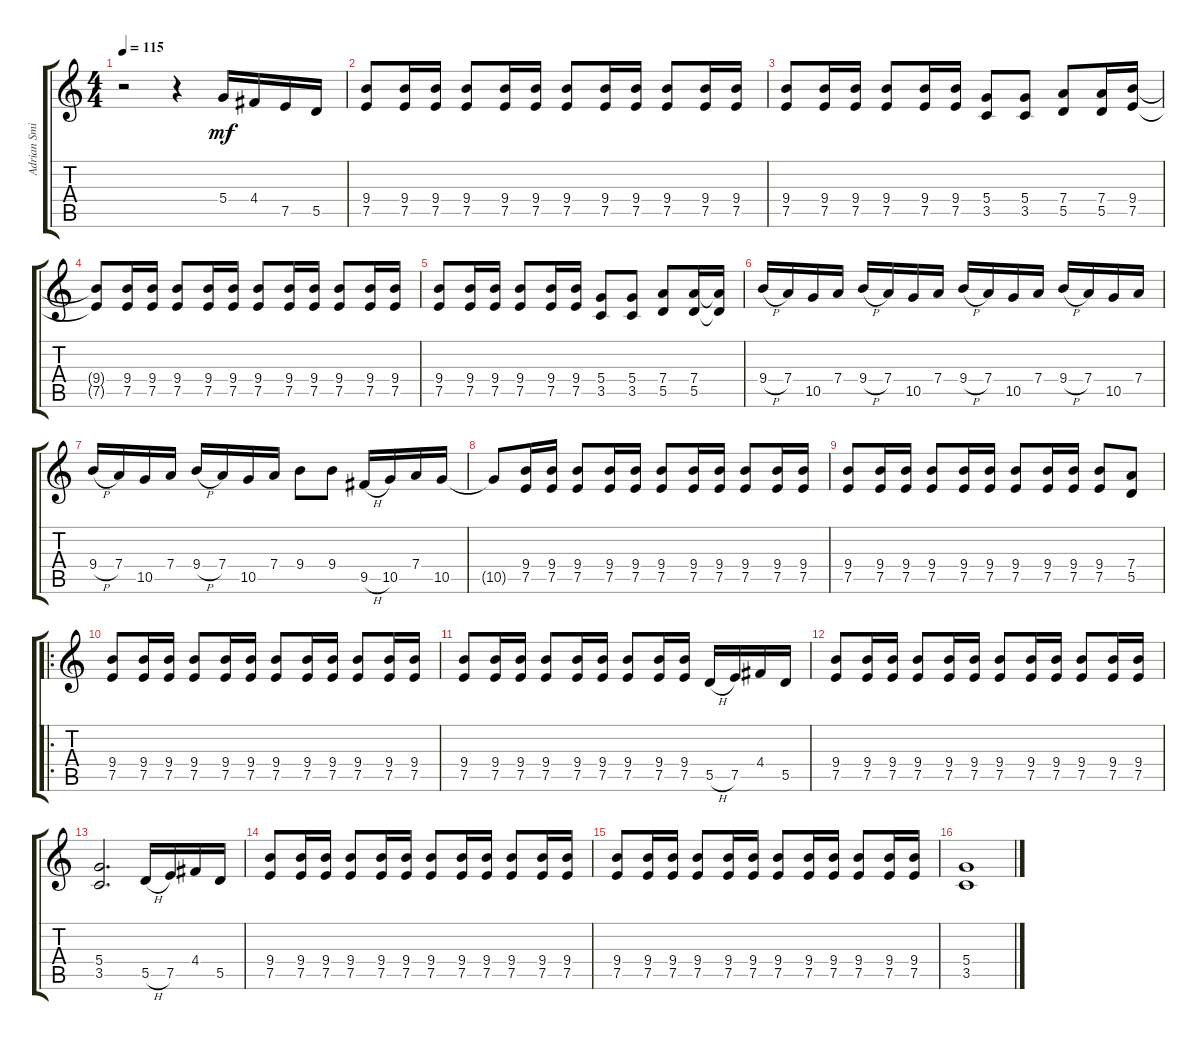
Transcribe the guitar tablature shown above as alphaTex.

\track ("Adrian Smith" "Adrian Smi") {instrument overdrivenguitar}
\staff {score tabs}
\tuning (E4 B3 G3 D3 A2 E2) {hide}
\ts (4 4)
\tempo 115
\clef g2
\ks c
r.2{dy mf instrument overdrivenguitar} r.4 5.4.16 4.4.16 7.5.16 5.5.16 |
(9.4 7.5).8 (9.4 7.5).16 (9.4 7.5).16 (9.4 7.5).8 (9.4 7.5).16 (9.4 7.5).16 (9.4 7.5).8 (9.4 7.5).16 (9.4 7.5).16 (9.4 7.5).8 (9.4 7.5).16 (9.4 7.5).16 |
(9.4 7.5).8 (9.4 7.5).16 (9.4 7.5).16 (9.4 7.5).8 (9.4 7.5).16 (9.4 7.5).16 (5.4 3.5).8 (5.4 3.5).8 (7.4 5.5).8 (7.4 5.5).16 (9.4 7.5).16 |
(9.4{t} 7.5{t}).8 (9.4 7.5).16 (9.4 7.5).16 (9.4 7.5).8 (9.4 7.5).16 (9.4 7.5).16 (9.4 7.5).8 (9.4 7.5).16 (9.4 7.5).16 (9.4 7.5).8 (9.4 7.5).16 (9.4 7.5).16 |
(9.4 7.5).8 (9.4 7.5).16 (9.4 7.5).16 (9.4 7.5).8 (9.4 7.5).16 (9.4 7.5).16 (5.4 3.5).8 (5.4 3.5).8 (7.4 5.5).8 (7.4 5.5).16 (7.4{t} 5.5{t}).16 |
9.4{h}.16 7.4.16 10.5.16 7.4.16 9.4{h}.16 7.4.16 10.5.16 7.4.16 9.4{h}.16 7.4.16 10.5.16 7.4.16 9.4{h}.16 7.4.16 10.5.16 7.4.16 |
9.4{h}.16 7.4.16 10.5.16 7.4.16 9.4{h}.16 7.4.16 10.5.16 7.4.16 9.4.8 9.4.8 9.5{h}.16 10.5.16 7.4.16 10.5.16 |
10.5{t}.8 (9.4 7.5).16 (9.4 7.5).16 (9.4 7.5).8 (9.4 7.5).16 (9.4 7.5).16 (9.4 7.5).8 (9.4 7.5).16 (9.4 7.5).16 (9.4 7.5).8 (9.4 7.5).16 (9.4 7.5).16 |
(9.4 7.5).8 (9.4 7.5).16 (9.4 7.5).16 (9.4 7.5).8 (9.4 7.5).16 (9.4 7.5).16 (9.4 7.5).8 (9.4 7.5).16 (9.4 7.5).16 (9.4 7.5).8 (7.4 5.5).8 |
\ro
(9.4 7.5).8 (9.4 7.5).16 (9.4 7.5).16 (9.4 7.5).8 (9.4 7.5).16 (9.4 7.5).16 (9.4 7.5).8 (9.4 7.5).16 (9.4 7.5).16 (9.4 7.5).8 (9.4 7.5).16 (9.4 7.5).16 |
(9.4 7.5).8 (9.4 7.5).16 (9.4 7.5).16 (9.4 7.5).8 (9.4 7.5).16 (9.4 7.5).16 (9.4 7.5).8 (9.4 7.5).16 (9.4 7.5).16 5.5{h}.16 7.5.16 4.4.16 5.5.16 |
(9.4 7.5).8 (9.4 7.5).16 (9.4 7.5).16 (9.4 7.5).8 (9.4 7.5).16 (9.4 7.5).16 (9.4 7.5).8 (9.4 7.5).16 (9.4 7.5).16 (9.4 7.5).8 (9.4 7.5).16 (9.4 7.5).16 |
(5.4 3.5).2{d} 5.5{h}.16 7.5.16 4.4.16 5.5.16 |
(9.4 7.5).8 (9.4 7.5).16 (9.4 7.5).16 (9.4 7.5).8 (9.4 7.5).16 (9.4 7.5).16 (9.4 7.5).8 (9.4 7.5).16 (9.4 7.5).16 (9.4 7.5).8 (9.4 7.5).16 (9.4 7.5).16 |
(9.4 7.5).8 (9.4 7.5).16 (9.4 7.5).16 (9.4 7.5).8 (9.4 7.5).16 (9.4 7.5).16 (9.4 7.5).8 (9.4 7.5).16 (9.4 7.5).16 (9.4 7.5).8 (9.4 7.5).16 (9.4 7.5).16 |
(5.4 3.5).1
